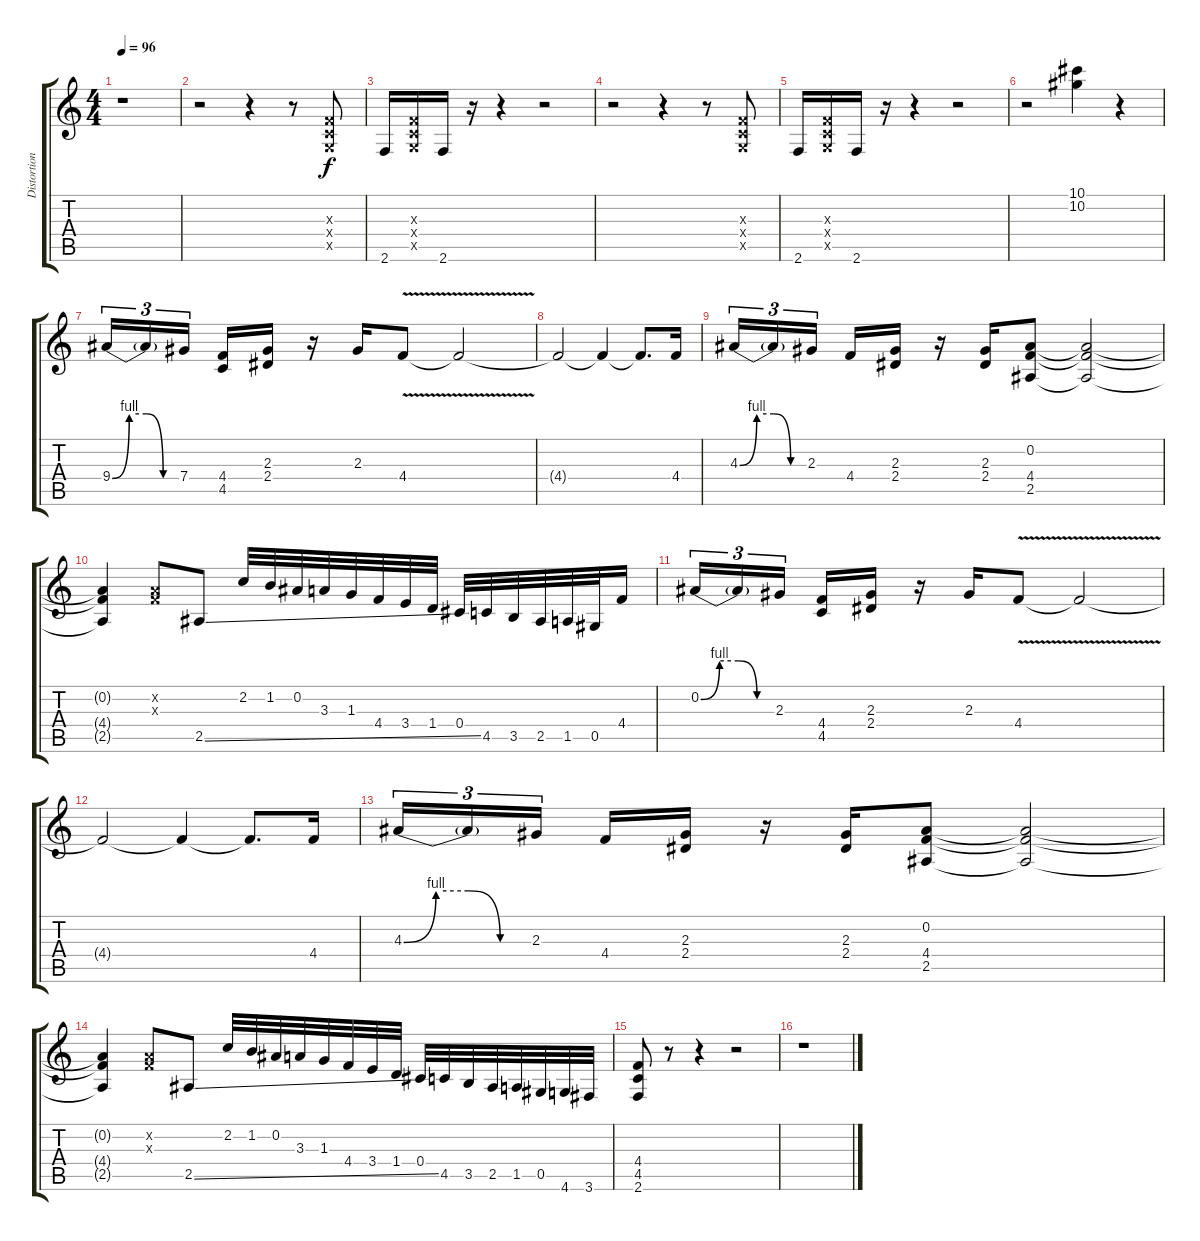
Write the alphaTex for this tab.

\track ("Distortion Guitar " "Distortion") {instrument distortionguitar}
\staff {score tabs}
\tuning (Eb4 Bb3 Gb3 Db3 Ab2 Eb2) {hide}
\ts (4 4)
\tempo 96
\clef g2
\ks c
r.1{dy f instrument distortionguitar} |
r.2 r.4 r.8 (-1.3{x} -1.4{x} -1.5{x}).8 |
2.6.16 (-1.3{x} -1.4{x} -1.5{x}).16 2.6.16 r.16 r.4 r.2 |
r.2 r.4 r.8 (-1.3{x} -1.4{x} -1.5{x}).8 |
2.6.16 (-1.3{x} -1.4{x} -1.5{x}).16 2.6.16 r.16 r.4 r.2 |
r.2 (10.1 10.2).4 r.4 |
9.4{be (custom 0 0 15 4 30 4 45 0 60 0)}.16{tu (3 2)} 9.4{t}.16{tu (3 2)} 7.4.16{tu (3 2) beam splitsecondary} (4.4 4.5).16 (2.3 2.4).16 r.16 2.3.16 4.4{v}.8 4.4{t}.2 |
4.4{t}.2 4.4{t}.4 4.4{t}.8{d} 4.4.16 |
4.3{be (custom 0 0 15 4 30 4 45 0 60 0)}.16{tu (3 2)} 4.3{t}.16{tu (3 2)} 2.3.16{tu (3 2) beam splitsecondary} 4.4.16 (2.3 2.4).16 r.16 (2.3 2.4).16 (0.2 4.4 2.5).8 (0.2{t} 4.4{t} 2.5{t}).2 |
(0.2{t} 4.4{t} 2.5{t}).4 (-1.2{x} -1.3{x}).8 2.5{ss}.8 2.2.32 1.2.32 0.2.32 3.3.32 1.3.32 4.4.32 3.4.32 1.4.32 0.4.32 4.5.32 3.5.32 2.5.32 1.5.32 0.5.32 4.4.16 |
0.2{be (custom 0 0 15 4 30 4 45 0 60 0)}.16{tu (3 2)} 0.2{t}.16{tu (3 2)} 2.3.16{tu (3 2) beam splitsecondary} (4.4 4.5).16 (2.3 2.4).16 r.16 2.3.16 4.4{v}.8 4.4{t}.2 |
4.4{t}.2 4.4{t}.4 4.4{t}.8{d} 4.4.16 |
4.3{be (custom 0 0 15 4 30 4 45 0 60 0)}.16{tu (3 2)} 4.3{t}.16{tu (3 2)} 2.3.16{tu (3 2) beam splitsecondary} 4.4.16 (2.3 2.4).16 r.16 (2.3 2.4).16 (0.2 4.4 2.5).8 (0.2{t} 4.4{t} 2.5{t}).2 |
(0.2{t} 4.4{t} 2.5{t}).4 (-1.2{x} -1.3{x}).8 2.5{ss}.8 2.2.32 1.2.32 0.2.32 3.3.32 1.3.32 4.4.32 3.4.32 1.4.32 0.4.32 4.5.32 3.5.32 2.5.32 1.5.32 0.5.32 4.6.32 3.6.32 |
(4.4 4.5 2.6).8 r.8 r.4 r.2 |
r.1
